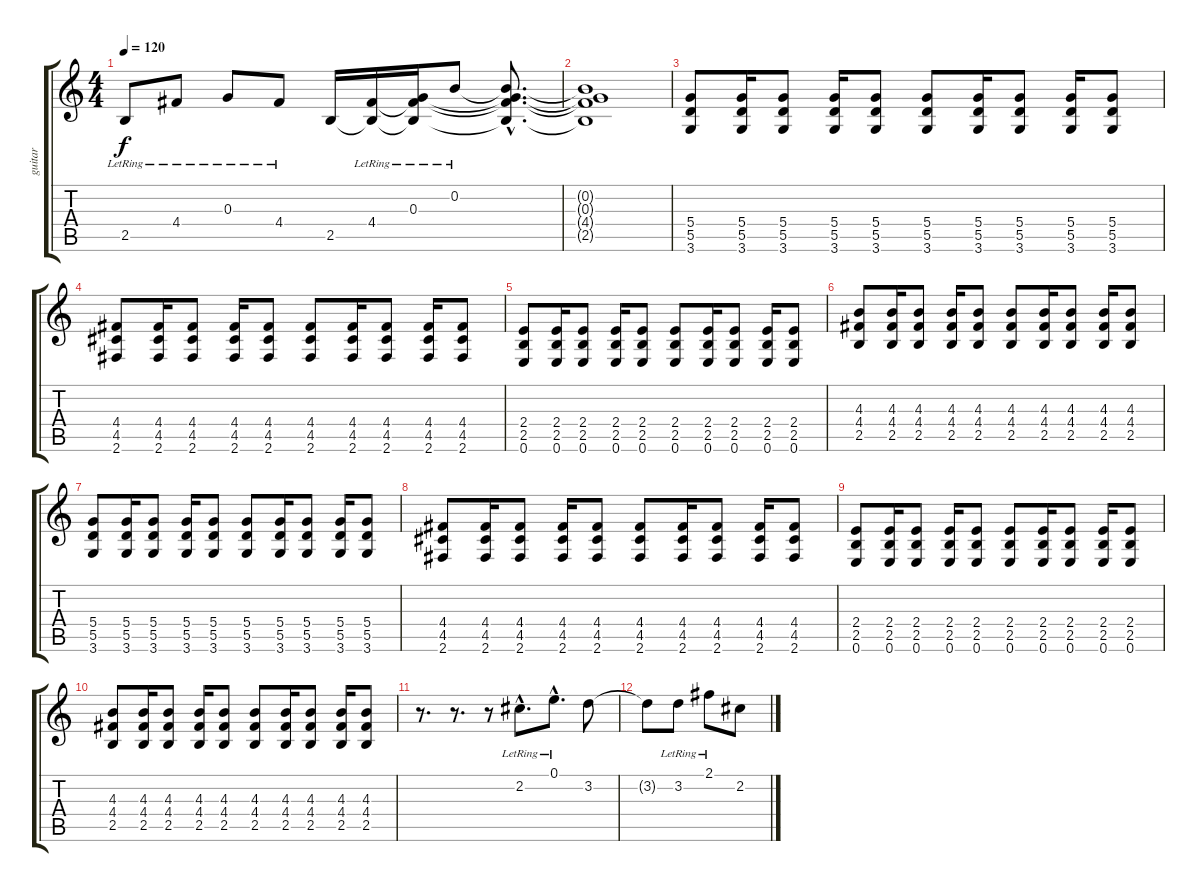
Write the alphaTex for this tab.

\track ("guitar " "guitar ") {instrument distortionguitar}
\staff {score tabs}
\tuning (E4 B3 G3 D3 A2 E2) {hide}
\ts (4 4)
\tempo 120
\clef g2
\ks c
2.5{lr}.8{dy f} 4.4{lr}.8 0.3{lr}.8 4.4{lr}.8 2.5.16 (4.4{lr} 2.5{t}).16 (0.3{lr} 4.4{t} 2.5{t}).16 0.2{lr}.8 (0.2{hac t} 0.3{hac t} 4.4{hac t} 2.5{hac t}).8{d} |
(0.2{t} 0.3{t} 4.4{t} 2.5{t}).1 |
(5.4 5.5 3.6).8 (5.4 5.5 3.6).16 (5.4 5.5 3.6).8 (5.4 5.5 3.6).16 (5.4 5.5 3.6).8 (5.4 5.5 3.6).8 (5.4 5.5 3.6).16 (5.4 5.5 3.6).8 (5.4 5.5 3.6).16 (5.4 5.5 3.6).8 |
(4.4 4.5 2.6).8 (4.4 4.5 2.6).16 (4.4 4.5 2.6).8 (4.4 4.5 2.6).16 (4.4 4.5 2.6).8 (4.4 4.5 2.6).8 (4.4 4.5 2.6).16 (4.4 4.5 2.6).8 (4.4 4.5 2.6).16 (4.4 4.5 2.6).8 |
(2.4 2.5 0.6).8 (2.4 2.5 0.6).16 (2.4 2.5 0.6).8 (2.4 2.5 0.6).16 (2.4 2.5 0.6).8 (2.4 2.5 0.6).8 (2.4 2.5 0.6).16 (2.4 2.5 0.6).8 (2.4 2.5 0.6).16 (2.4 2.5 0.6).8 |
(4.3 4.4 2.5).8 (4.3 4.4 2.5).16 (4.3 4.4 2.5).8 (4.3 4.4 2.5).16 (4.3 4.4 2.5).8 (4.3 4.4 2.5).8 (4.3 4.4 2.5).16 (4.3 4.4 2.5).8 (4.3 4.4 2.5).16 (4.3 4.4 2.5).8 |
(5.4 5.5 3.6).8 (5.4 5.5 3.6).16 (5.4 5.5 3.6).8 (5.4 5.5 3.6).16 (5.4 5.5 3.6).8 (5.4 5.5 3.6).8 (5.4 5.5 3.6).16 (5.4 5.5 3.6).8 (5.4 5.5 3.6).16 (5.4 5.5 3.6).8 |
(4.4 4.5 2.6).8 (4.4 4.5 2.6).16 (4.4 4.5 2.6).8 (4.4 4.5 2.6).16 (4.4 4.5 2.6).8 (4.4 4.5 2.6).8 (4.4 4.5 2.6).16 (4.4 4.5 2.6).8 (4.4 4.5 2.6).16 (4.4 4.5 2.6).8 |
(2.4 2.5 0.6).8 (2.4 2.5 0.6).16 (2.4 2.5 0.6).8 (2.4 2.5 0.6).16 (2.4 2.5 0.6).8 (2.4 2.5 0.6).8 (2.4 2.5 0.6).16 (2.4 2.5 0.6).8 (2.4 2.5 0.6).16 (2.4 2.5 0.6).8 |
(4.3 4.4 2.5).8 (4.3 4.4 2.5).16 (4.3 4.4 2.5).8 (4.3 4.4 2.5).16 (4.3 4.4 2.5).8 (4.3 4.4 2.5).8 (4.3 4.4 2.5).16 (4.3 4.4 2.5).8 (4.3 4.4 2.5).16 (4.3 4.4 2.5).8 |
r.8{d} r.8{d} r.8 2.2{hac lr}.8{d} 0.1{hac lr}.8{d} 3.2.8 |
3.2{t}.8 3.2{lr}.8 2.1{lr}.8 2.2.8
